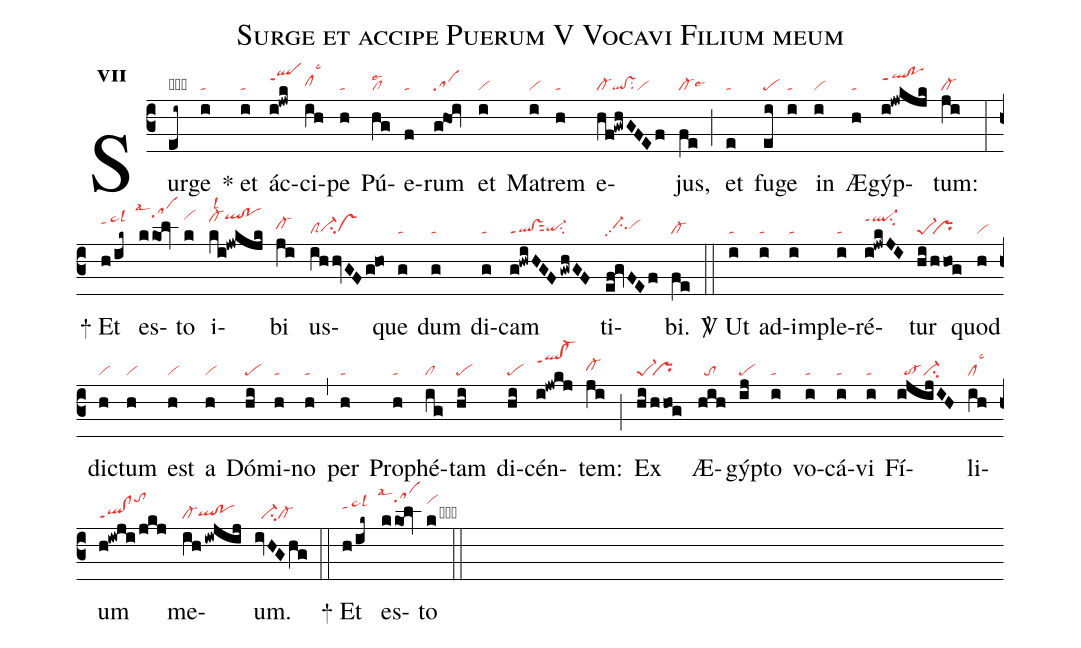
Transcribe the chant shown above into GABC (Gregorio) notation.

name:Surge et accipe Puerum V Vocavi Filium meum;
office-part:re;
mode:7;
nabc-lines:1;
%%
initial-style: 1;
name: Surge et accipe Puerum;
mode:7;
office-part: Responsorium;
annotation: Resp;
annotation:vii;
nabc-lines:1;
%%
(c3) Sur(ei~|obta>lsl3)ge(i|ta) <sp>*</sp> et(i|ta) ác(i!jwk|qlhjppt1)ci(ih|clhhlsc3)pe(h|ta) Pú(hg|cllse2)e(f|ta)rum(g!hoi|sa) et(i|vi) Ma(i|vi)trem(h|ta) e(hf!gwhGFEf|cl-ql!vssu2vi)jus,(fe|cl-lse6) (;) et(e|ta) fu(ei|pe)ge(i|ta) in(i|vi) Æ(h|ta)gýp(i!jwkjk|qlhj!pohjppt1)tum:(ji|cl-) (:)

<sp>+</sp> Et(h/ik~|tahj/ta>hklsl3) es(kkol|`sahmlsal4)to(k|vihl) i(ki!jwkjk|cl-hklsl2qlhl!pohl)bi(ji|cl-hh) us(ihhvGFg!ho|clSci-hgvshg)que(g|ta) dum(g|ta) di(g|ta)cam(g!hwiHGF/gwhGF|ql!vsppt1sut2qi-hgsu2) ti(ef!gvFEf|//ci-hhpp2vihh)bi.(fe|cl-) (::)

<sp>V/</sp> Ut(i|ta) ad(i|ta)im(i|ta)ple(i|ta)ré(i!jwkJI|ql-hkppt1su2)tur(hi/hhog|pe-1``pr) quod(h|vi) dic(h|vi)tum(h|vi) est(h|vi) a(h|vi) Dó(hi|pe)mi(h|ta)no(h|ta) (,) per(h|ta) Pro(h|ta)phé(ig|cl)tam(hi|pe) di(hi|pe)cén(i!jwkj|qlhk!cl-hkppt1)tem:(ji|cl-hh) (;) Ex(hi/hhog|pe-1``pr) Æ(hih|//to)gýp(ij|pe)to(i|ta) vo(i|ta)cá(i|ta)vi(i|ta) Fí(ijijIH|//to-ci-)li(ih|cllsc3)um(h!iwji/jkj|ql!clppt1tohm) me(ih/iwjij|cl-qlhg!pohg)um.(ivHGhg|//ci-cl-) (::)

<sp>+</sp> Et(h/ik~|tahj/ta>hklsl3) es(kkol|`sahmlsal4)to(k|vihlcb) (::)
